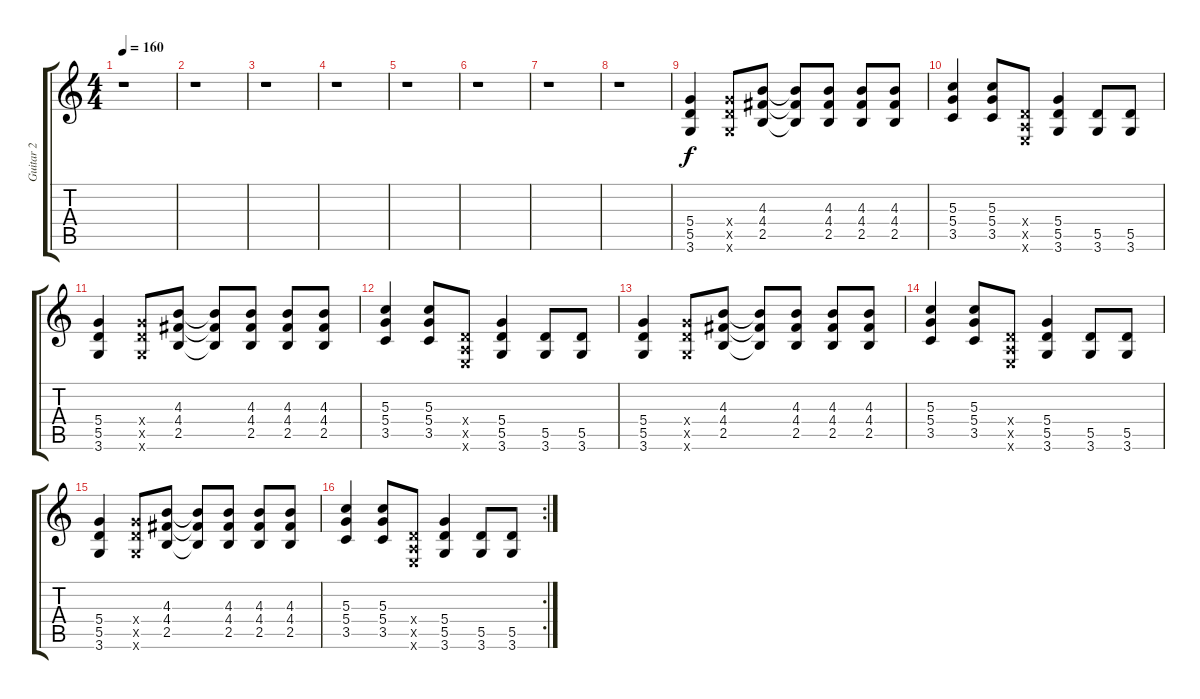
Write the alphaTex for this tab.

\track ("Guitar 2" "Guitar 2") {instrument overdrivenguitar}
\staff {score tabs}
\tuning (E4 B3 G3 D3 A2 E2) {hide}
\ts (4 4)
\tempo 160
\clef g2
\ks c
r.1{dy f} |
r.1 |
r.1 |
r.1 |
r.1 |
r.1 |
r.1 |
r.1 |
(5.4 5.5 3.6).4 (5.4{x} 5.5{x} 3.6{x}).8 (4.3 4.4 2.5).8 (4.3{t} 4.4{t} 2.5{t}).8 (4.3 4.4 2.5).8 (4.3 4.4 2.5).8 (4.3 4.4 2.5).8 |
(5.3 5.4 3.5).4 (5.3 5.4 3.5).8 (0.4{x} 0.5{x} 0.6{x}).8 (5.4 5.5 3.6).4 (5.5 3.6).8 (5.5 3.6).8 |
(5.4 5.5 3.6).4 (5.4{x} 5.5{x} 3.6{x}).8 (4.3 4.4 2.5).8 (4.3{t} 4.4{t} 2.5{t}).8 (4.3 4.4 2.5).8 (4.3 4.4 2.5).8 (4.3 4.4 2.5).8 |
(5.3 5.4 3.5).4 (5.3 5.4 3.5).8 (0.4{x} 0.5{x} 0.6{x}).8 (5.4 5.5 3.6).4 (5.5 3.6).8 (5.5 3.6).8 |
(5.4 5.5 3.6).4 (5.4{x} 5.5{x} 3.6{x}).8 (4.3 4.4 2.5).8 (4.3{t} 4.4{t} 2.5{t}).8 (4.3 4.4 2.5).8 (4.3 4.4 2.5).8 (4.3 4.4 2.5).8 |
(5.3 5.4 3.5).4 (5.3 5.4 3.5).8 (0.4{x} 0.5{x} 0.6{x}).8 (5.4 5.5 3.6).4 (5.5 3.6).8 (5.5 3.6).8 |
(5.4 5.5 3.6).4 (5.4{x} 5.5{x} 3.6{x}).8 (4.3 4.4 2.5).8 (4.3{t} 4.4{t} 2.5{t}).8 (4.3 4.4 2.5).8 (4.3 4.4 2.5).8 (4.3 4.4 2.5).8 |
\rc 2
(5.3 5.4 3.5).4 (5.3 5.4 3.5).8 (0.4{x} 0.5{x} 0.6{x}).8 (5.4 5.5 3.6).4 (5.5 3.6).8 (5.5 3.6).8
